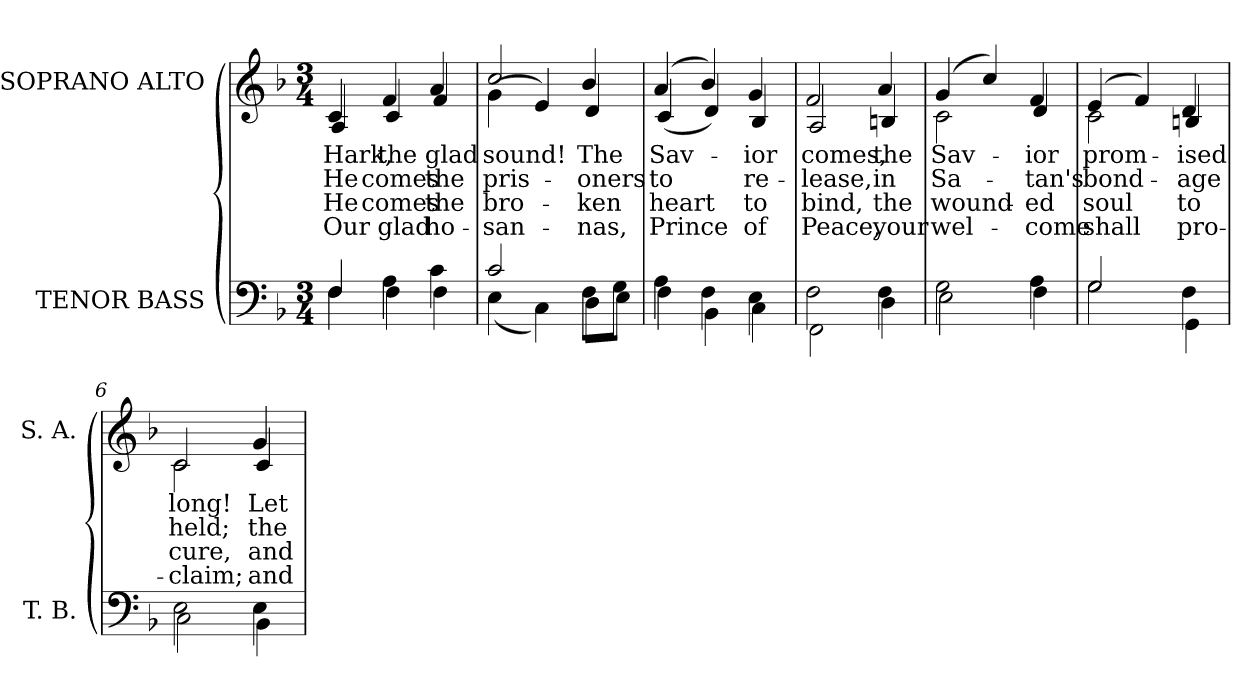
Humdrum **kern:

**kern	**kern	**text	**text	**text	**text
*part2	*part1	*part1	*part1	*part1	*part1
*staff2	*staff1	*staff1	*staff1	*staff1	*staff1
*I"TENOR BASS	*I"SOPRANO ALTO	*	*	*	*
*I'T. B.	*I'S. A.	*	*	*	*
!!LO:PB:g=z
*clefF4	*clefG2	*	*	*	*
*k[b-]	*k[b-]	*	*	*	*
*F:	*F:	*	*	*	*
*M3/4	*M3/4	*	*	*	*
=	=	=	=	=	=
*^	*	*	*	*	*
!	!	!LO:TX:b:cj:t=1	!	!	!	!
!	!	!LO:TX:b:cj:t=2	!	!	!	!
!	!	!LO:TX:b:cj:t=3	!	!	!	!
!	!	!LO:TX:b:cj:t=4	!	!	!	!
!	!	!	!LO:LY:b:color=#000000	!LO:LY:b:color=#000000	!LO:LY:b:color=#000000	!LO:LY:b:color=#000000
*	*	*^	*	*	*	*
4Fi/	4Fi\	4ci/	4Ai/	Hark,	He	He	Our
!	!	!	!	!LO:LY:b:color=#000000	!LO:LY:b:color=#000000	!LO:LY:b:color=#000000	!LO:LY:b:color=#000000
4Ai\	4Fi\	4fi/	4ci/	the	comes	comes	glad
!	!	!	!	!LO:LY:b:color=#000000	!LO:LY:b:color=#000000	!LO:LY:b:color=#000000	!LO:LY:b:color=#000000
4ci\	4Fi\	4ai/	4fi/	glad	the	the	ho-
=1	=1	=1	=1	=1	=1	=1	=1
!	!	!	!	!LO:LY:b:color=#000000	!LO:LY:b:color=#000000	!LO:LY:b:color=#000000	!LO:LY:b:color=#000000
2ci/	(4Ei\	2cci/	(4gi\	sound!	pris-	bro-	-san-
.	4Ci\)	.	4ei/)	.	.	.	.
!	!	!	!	!LO:LY:b:color=#000000	!LO:LY:b:color=#000000	!LO:LY:b:color=#000000	!LO:LY:b:color=#000000
8Fi\L	8Di\L	4b-i/	4di/	The	-oners	-ken	-nas,
8Gi\J	8Ei\J	.	.	.	.	.	.
=2	=2	=2	=2	=2	=2	=2	=2
!	!	!	!	!LO:LY:b:color=#000000	!LO:LY:b:color=#000000	!LO:LY:b:color=#000000	!LO:LY:b:color=#000000
4Ai\	4Fi\	(4ai/	(4ci/	Sav-	to	heart	Prince
4Fi\	4BB-i\	4b-i/)	4di/)	.	.	.	.
!	!	!	!	!LO:LY:b:color=#000000	!LO:LY:b:color=#000000	!LO:LY:b:color=#000000	!LO:LY:b:color=#000000
4Ei\	4Ci\	4gi/	4B-i/	-ior	re-	to	of
=3	=3	=3	=3	=3	=3	=3	=3
!	!	!	!	!LO:LY:b:color=#000000	!LO:LY:b:color=#000000	!LO:LY:b:color=#000000	!LO:LY:b:color=#000000
2Fi\	2FFi\	2fi/	2Ai/	comes,	-lease,	bind,	Peace,
!	!	!	!	!LO:LY:b:color=#000000	!LO:LY:b:color=#000000	!LO:LY:b:color=#000000	!LO:LY:b:color=#000000
4Fi\	4Di\	4ai/	4Bni/	the	in	the	your
=4	=4	=4	=4	=4	=4	=4	=4
!	!	!	!	!LO:LY:b:color=#000000	!LO:LY:b:color=#000000	!LO:LY:b:color=#000000	!LO:LY:b:color=#000000
2Gi\	2Ei\	(4gi/	2ci\	Sav-	Sa-	wound-	wel-
.	.	4cci/)	.	.	.	.	.
!	!	!	!	!LO:LY:b:color=#000000	!LO:LY:b:color=#000000	!LO:LY:b:color=#000000	!LO:LY:b:color=#000000
4Ai\	4Fi\	4fi/	4di/	-ior	-tan's	-ed	-come
!!LO:LB:g=z	!!
=5	=5	=5	=5	=5	=5	=5	=5
!	!	!	!	!LO:LY:b:color=#000000	!LO:LY:b:color=#000000	!LO:LY:b:color=#000000	!LO:LY:b:color=#000000
2Gi/	2Gi\	(4ei/	2ci\	prom-	bond-	soul	shall
.	.	4fi/)	.	.	.	.	.
!	!	!	!	!LO:LY:b:color=#000000	!LO:LY:b:color=#000000	!LO:LY:b:color=#000000	!LO:LY:b:color=#000000
4Fi\	4GGi\	4di/	4Bni/	-ised	-age	to	pro-
=6	=6	=6	=6	=6	=6	=6	=6
!	!	!	!	!LO:LY:b:color=#000000	!LO:LY:b:color=#000000	!LO:LY:b:color=#000000	!LO:LY:b:color=#000000
2Ei\	2Ci\	2ci/	2ci\	long!	held;	cure,	-claim;
!	!	!	!	!LO:LY:b:color=#000000	!LO:LY:b:color=#000000	!LO:LY:b:color=#000000	!LO:LY:b:color=#000000
4Ei\	4BB-i\	4gi/	4ci/	Let	the	and	and
*v	*v	*	*	*	*	*	*
*	*v	*v	*	*	*	*
=	=	=	=	=	=
*-	*-	*-	*-	*-	*-
